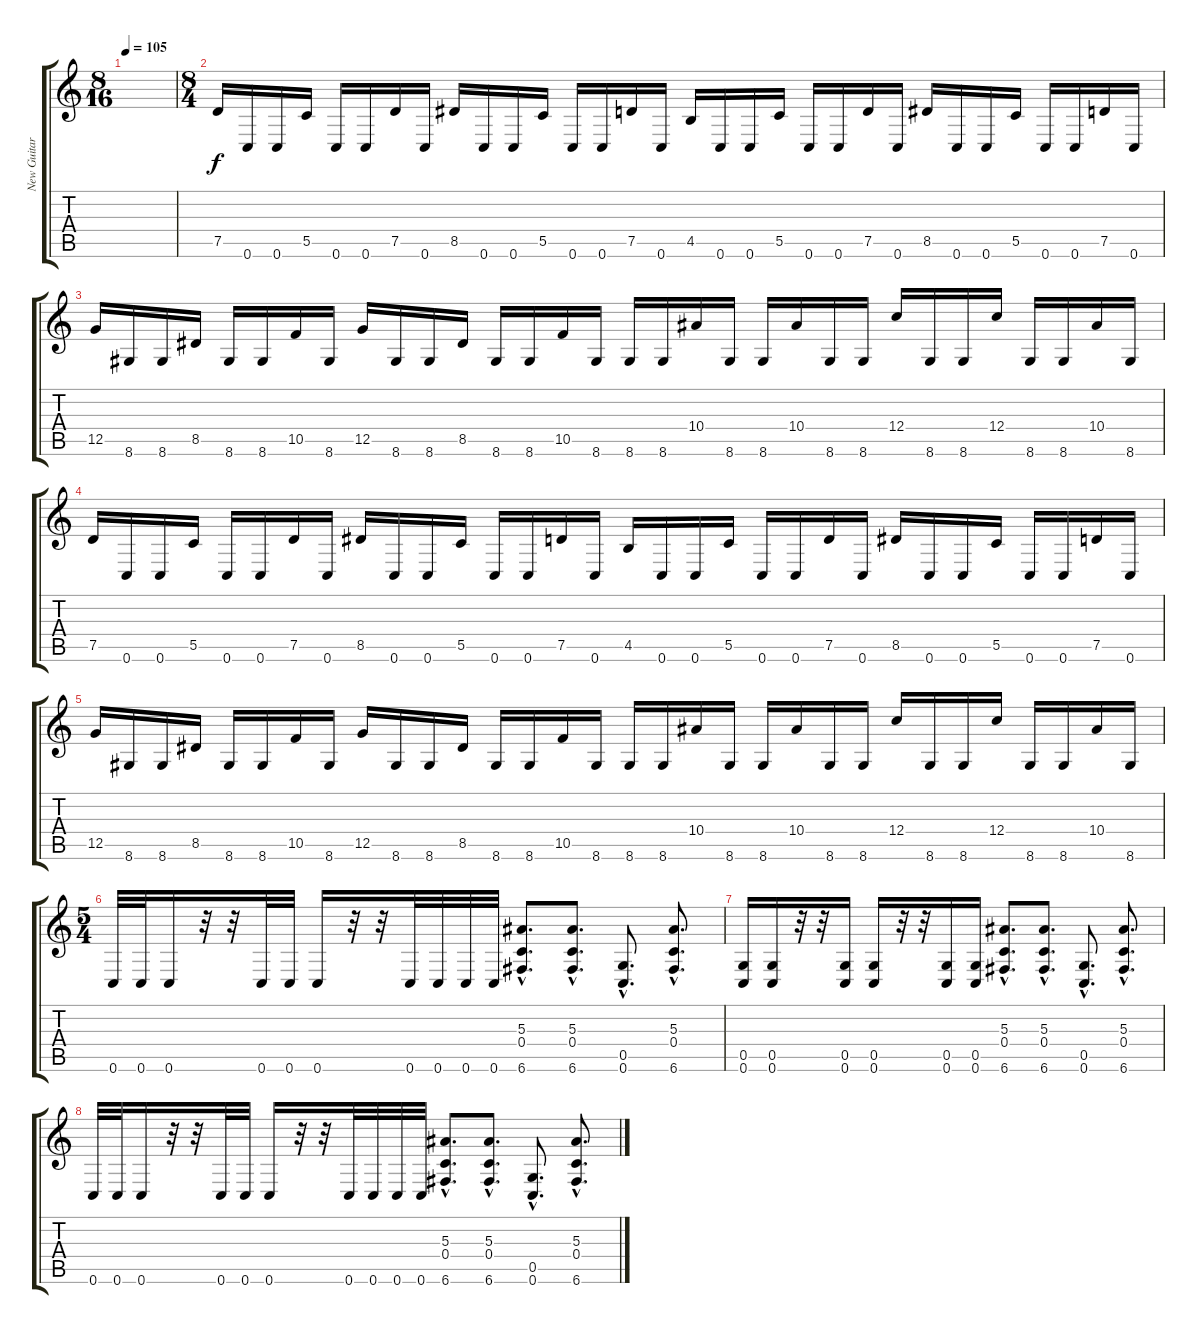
\track ("New Guitar" "New Guitar") {instrument distortionguitar}
\staff {score tabs}
\tuning (D4 A3 F3 C3 G2 C2) {hide}
\ts (8 16)
\tempo 105
\clef g2
\ks c
|
\ts (8 4)
7.5.16 0.6.16 0.6.16 5.5.16 0.6.16 0.6.16 7.5.16 0.6.16 8.5.16 0.6.16 0.6.16 5.5.16 0.6.16 0.6.16 7.5.16 0.6.16 4.5.16 0.6.16 0.6.16 5.5.16 0.6.16 0.6.16 7.5.16 0.6.16 8.5.16 0.6.16 0.6.16 5.5.16 0.6.16 0.6.16 7.5.16 0.6.16 |
12.5.16 8.6.16 8.6.16 8.5.16 8.6.16 8.6.16 10.5.16 8.6.16 12.5.16 8.6.16 8.6.16 8.5.16 8.6.16 8.6.16 10.5.16 8.6.16 8.6.16 8.6.16 10.4.16 8.6.16 8.6.16 10.4.16 8.6.16 8.6.16 12.4.16 8.6.16 8.6.16 12.4.16 8.6.16 8.6.16 10.4.16 8.6.16 |
7.5.16 0.6.16 0.6.16 5.5.16 0.6.16 0.6.16 7.5.16 0.6.16 8.5.16 0.6.16 0.6.16 5.5.16 0.6.16 0.6.16 7.5.16 0.6.16 4.5.16 0.6.16 0.6.16 5.5.16 0.6.16 0.6.16 7.5.16 0.6.16 8.5.16 0.6.16 0.6.16 5.5.16 0.6.16 0.6.16 7.5.16 0.6.16 |
12.5.16 8.6.16 8.6.16 8.5.16 8.6.16 8.6.16 10.5.16 8.6.16 12.5.16 8.6.16 8.6.16 8.5.16 8.6.16 8.6.16 10.5.16 8.6.16 8.6.16 8.6.16 10.4.16 8.6.16 8.6.16 10.4.16 8.6.16 8.6.16 12.4.16 8.6.16 8.6.16 12.4.16 8.6.16 8.6.16 10.4.16 8.6.16 |
\ts (5 4)
0.6.32 0.6.32 0.6.16 r.32 r.32 0.6.32 0.6.32 0.6.16 r.32 r.32 0.6.32 0.6.32 0.6.32 0.6.32 (5.3{hac} 0.4{hac} 6.6{hac}).8{d} (5.3{hac} 0.4{hac} 6.6{hac}).8{d} (0.5{hac} 0.6{hac}).8{d} (5.3{hac} 0.4{hac} 6.6{hac}).8{d} |
(0.5 0.6).16 (0.5 0.6).16 r.32 r.32 (0.5 0.6).16 (0.5 0.6).16 r.32 r.32 (0.5 0.6).16 (0.5 0.6).16 (5.3{hac} 0.4{hac} 6.6{hac}).8{d} (5.3{hac} 0.4{hac} 6.6{hac}).8{d} (0.5{hac} 0.6{hac}).8{d} (5.3{hac} 0.4{hac} 6.6{hac}).8{d} |
0.6.32 0.6.32 0.6.16 r.32 r.32 0.6.32 0.6.32 0.6.16 r.32 r.32 0.6.32 0.6.32 0.6.32 0.6.32 (5.3{hac} 0.4{hac} 6.6{hac}).8{d} (5.3{hac} 0.4{hac} 6.6{hac}).8{d} (0.5{hac} 0.6{hac}).8{d} (5.3{hac} 0.4{hac} 6.6{hac}).8{d}
